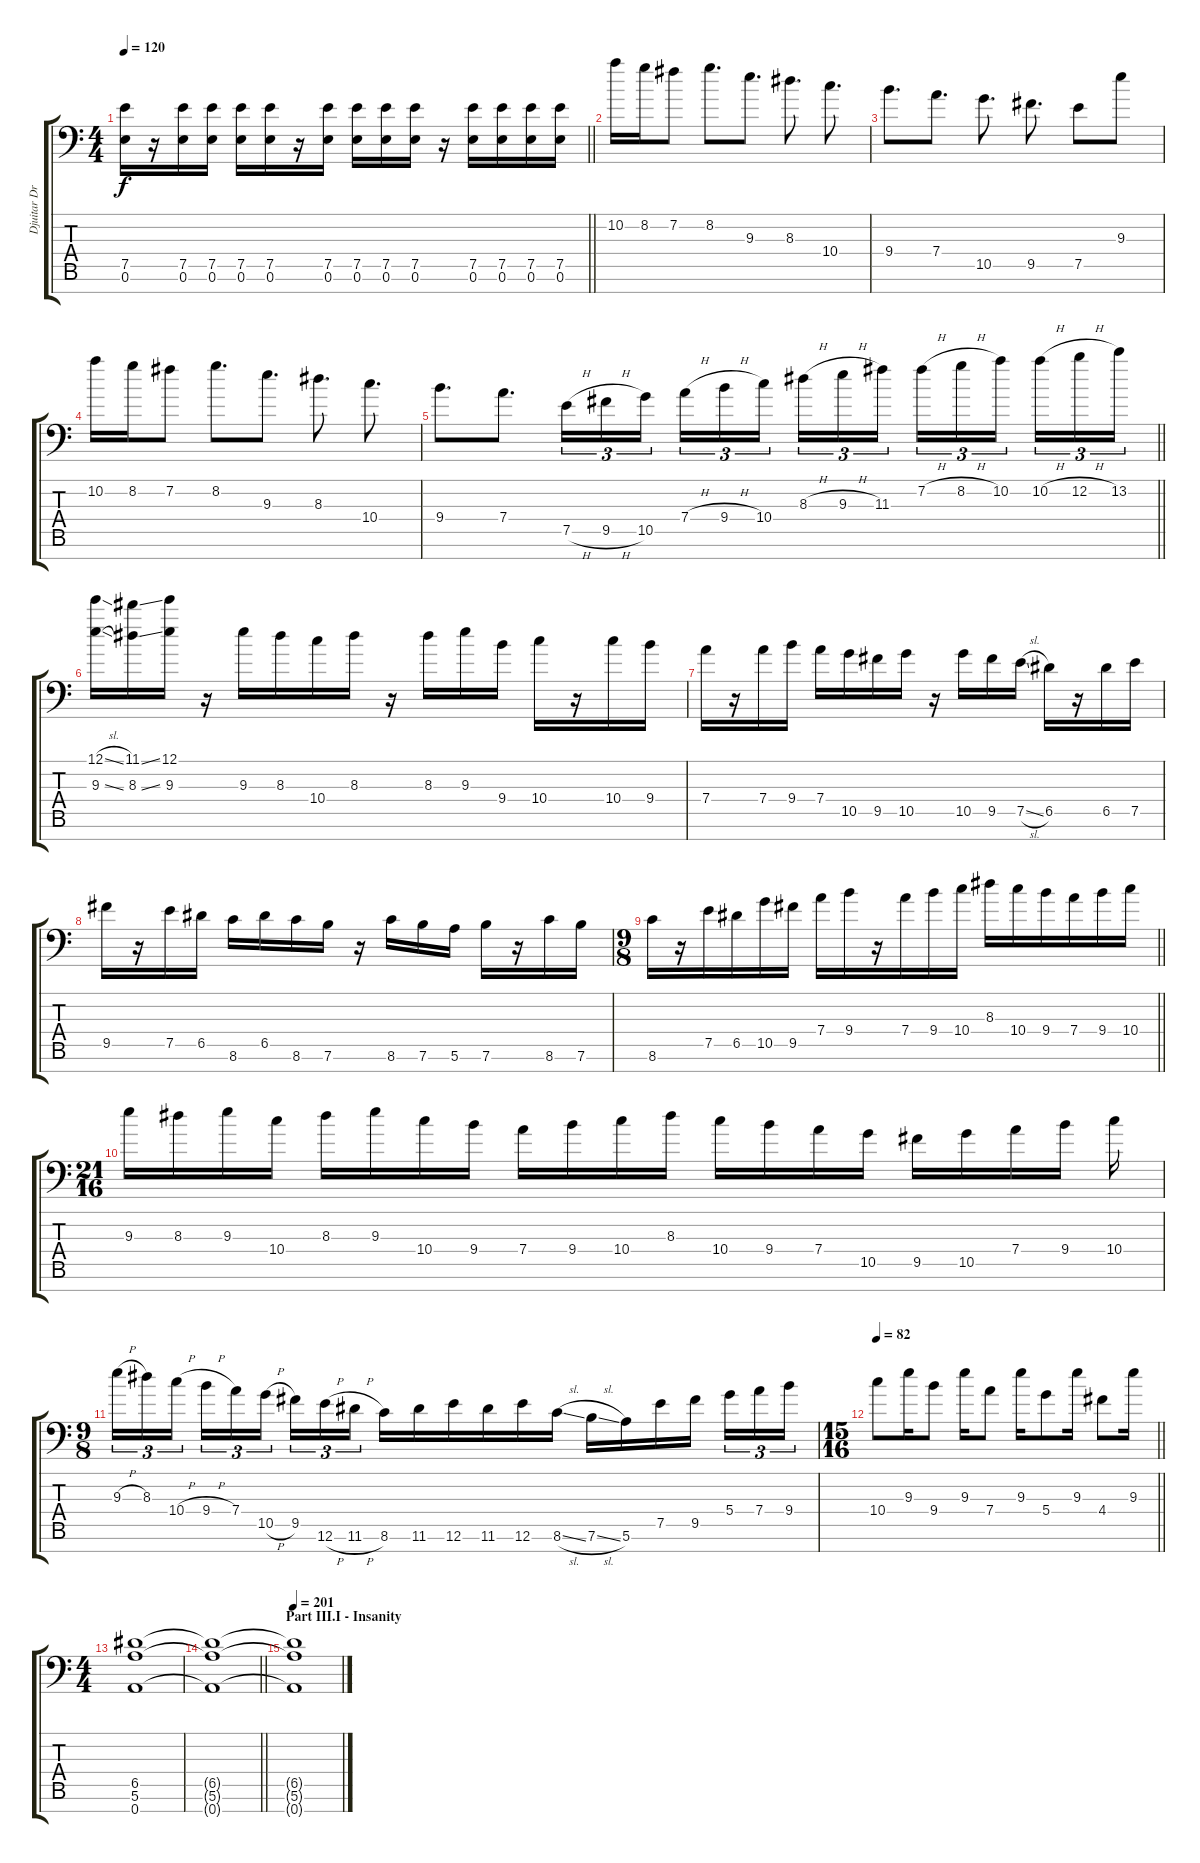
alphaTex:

\track ("Djuitar Dropped A" "Djuitar Dr") {instrument distortionguitar}
\staff {score tabs}
\tuning (E4 B3 G3 D3 A2 E2 A1) {hide}
\ts (4 4)
\tempo 120
\clef f4
\barLineRight lightlight
\ks c
(7.5 0.6).16{dy f} r.16 (7.5 0.6).16 (7.5 0.6).16 (7.5 0.6).16 (7.5 0.6).16 r.16 (7.5 0.6).16 (7.5 0.6).16 (7.5 0.6).16 (7.5 0.6).16 r.16 (7.5 0.6).16 (7.5 0.6).16 (7.5 0.6).16 (7.5 0.6).16 |
10.2.16 8.2.16 7.2.8 8.2.8{d} 9.3.8{d} 8.3.8{d} 10.4.8{d} |
9.4.8{d} 7.4.8{d} 10.5.8{d} 9.5.8{d} 7.5.8 9.3.8 |
10.2.16 8.2.16 7.2.8 8.2.8{d} 9.3.8{d} 8.3.8{d} 10.4.8{d} |
\barLineRight lightlight
9.4.8{d} 7.4.8{d} 7.5{h}.16{tu (3 2)} 9.5{h}.16{tu (3 2)} 10.5.16{tu (3 2)} 7.4{h}.16{tu (3 2)} 9.4{h}.16{tu (3 2)} 10.4.16{tu (3 2) beam splitsecondary} 8.3{h}.16{tu (3 2)} 9.3{h}.16{tu (3 2)} 11.3.16{tu (3 2)} 7.2{h}.16{tu (3 2)} 8.2{h}.16{tu (3 2)} 10.2.16{tu (3 2) beam splitsecondary} 10.2{h}.16{tu (3 2)} 12.2{h}.16{tu (3 2)} 13.2.16{tu (3 2)} |
\section ("" "")
(12.1{sl} 9.3{sl}).16 (11.1{ss} 8.3{ss}).16 (12.1 9.3).16 r.16 9.3.16 8.3.16 10.4.16 8.3.16 r.16 8.3.16 9.3.16 9.4.16 10.4.16 r.16 10.4.16 9.4.16 |
7.4.16 r.16 7.4.16 9.4.16 7.4.16 10.5.16 9.5.16 10.5.16 r.16 10.5.16 9.5.16 7.5{sl}.16 6.5.16 r.16 6.5.16 7.5.16 |
9.5.16 r.16 7.5.16 6.5.16 8.6.16 6.5.16 8.6.16 7.6.16 r.16 8.6.16 7.6.16 5.6.16 7.6.16 r.16 8.6.16 7.6.16 |
\ts (9 8)
\barLineRight lightlight
8.6.16 r.16 7.5.16 6.5.16 10.5.16 9.5.16 7.4.16 9.4.16 r.16 7.4.16 9.4.16 10.4.16 8.3.16 10.4.16 9.4.16 7.4.16 9.4.16 10.4.16 |
\ts (21 16)
9.3.16 8.3.16 9.3.16 10.4.16 8.3.16 9.3.16 10.4.16 9.4.16 7.4.16 9.4.16 10.4.16 8.3.16 10.4.16 9.4.16 7.4.16 10.5.16 9.5.16 10.5.16 7.4.16 9.4.16 10.4.16 |
\ts (9 8)
9.3{h}.16{tu (3 2)} 8.3.16{tu (3 2)} 10.4{h}.16{tu (3 2) beam splitsecondary} 9.4{h}.16{tu (3 2)} 7.4.16{tu (3 2)} 10.5{h}.16{tu (3 2) beam splitsecondary} 9.5.16{tu (3 2)} 12.6{h}.16{tu (3 2)} 11.6{h}.16{tu (3 2)} 8.6.16 11.6.16 12.6.16 11.6.16 12.6.16 8.6{sl}.16 7.6{sl}.16 5.6.16 7.5.16 9.5.16{beam splitsecondary} 5.4.16{tu (3 2)} 7.4.16{tu (3 2)} 9.4.16{tu (3 2)} |
\ts (15 16)
\tempo 82
\barLineRight lightlight
10.4.8 9.3.16 9.4.8 9.3.16 7.4.8 9.3.16 5.4.8 9.3.16 4.4.8 9.3.16 |
\ts (4 4)
(6.5 5.6 0.7).1 |
\barLineRight lightlight
(6.5{t} 5.6{t} 0.7{t}).1 |
\section ("" "Part III.I - Insanity")
\tempo 201
(6.5{t} 5.6{t} 0.7{t}).1{volume 15}
